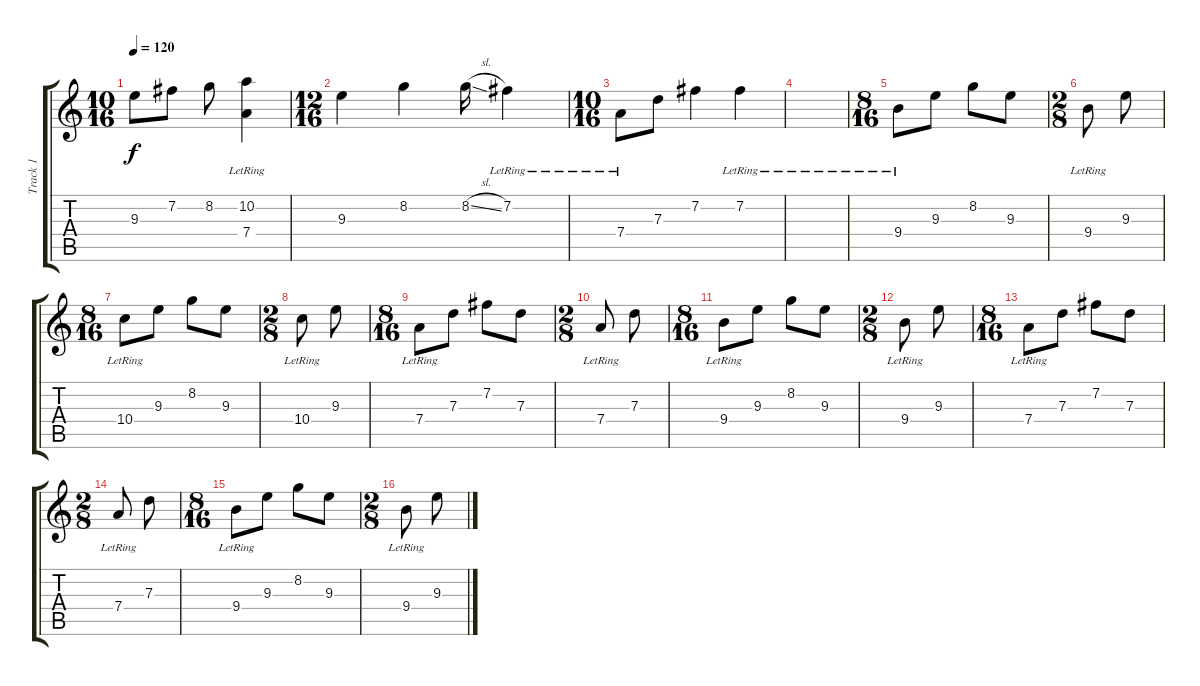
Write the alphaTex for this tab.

\track ("Track 1" "Track 1") {instrument acousticguitarnylon}
\staff {score tabs}
\tuning (E4 B3 G3 D3 A2 E2) {hide}
\ts (10 16)
\tempo 120
\clef g2
\ks c
9.3.8{dy f} 7.2.8 8.2.8 (10.2 7.4{lr}).4 |
\ts (12 16)
9.3.4 8.2.4 8.2{sl}.16 7.2{lr}.4 |
\ts (10 16)
7.4{lr}.8 7.3.8 7.2.4 7.2{lr}.4 |
|
\ts (8 16)
9.4{lr}.8 9.3.8 8.2.8 9.3.8 |
\ts (2 8)
9.4{lr}.8 9.3.8 |
\ts (8 16)
10.4{lr}.8 9.3.8 8.2.8 9.3.8 |
\ts (2 8)
10.4{lr}.8 9.3.8 |
\ts (8 16)
7.4{lr}.8 7.3.8 7.2.8 7.3.8 |
\ts (2 8)
7.4{lr}.8 7.3.8 |
\ts (8 16)
9.4{lr}.8 9.3.8 8.2.8 9.3.8 |
\ts (2 8)
9.4{lr}.8 9.3.8 |
\ts (8 16)
7.4{lr}.8 7.3.8 7.2.8 7.3.8 |
\ts (2 8)
7.4{lr}.8 7.3.8 |
\ts (8 16)
9.4{lr}.8 9.3.8 8.2.8 9.3.8 |
\ts (2 8)
9.4{lr}.8 9.3.8
